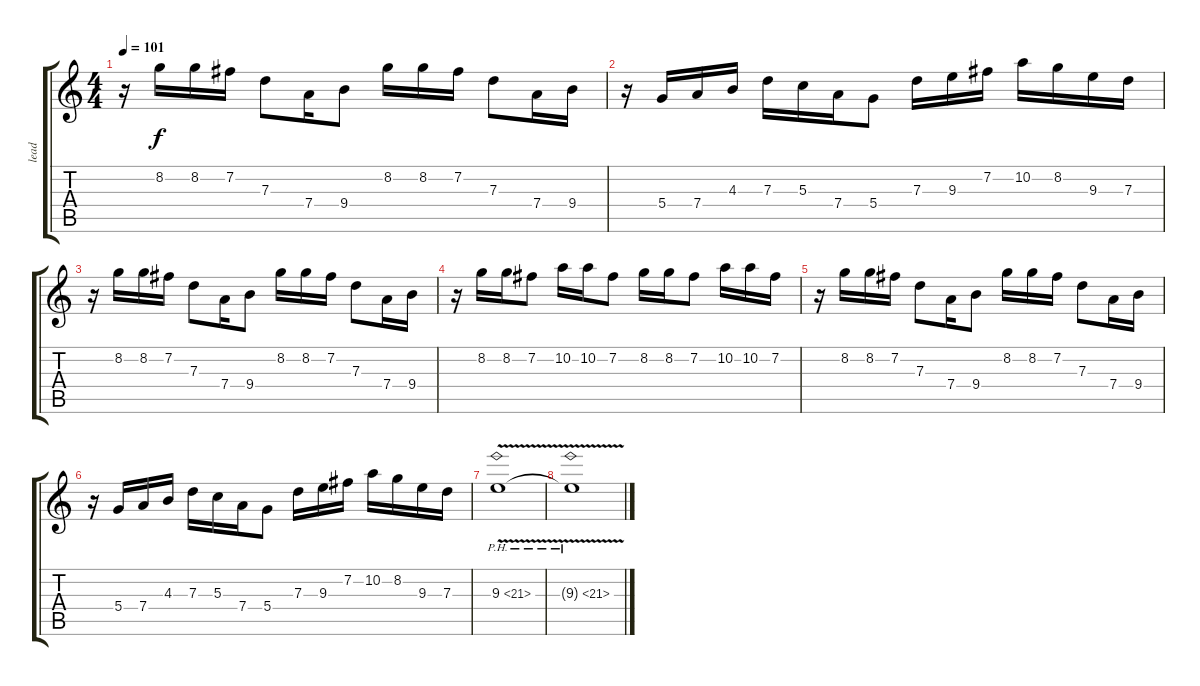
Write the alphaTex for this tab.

\track ("lead" "lead") {instrument overdrivenguitar}
\staff {score tabs}
\tuning (E4 B3 G3 D3 A2 E2) {hide}
\ts (4 4)
\tempo 101
\clef g2
\ks c
r.16{dy f} 8.2.16 8.2.16 7.2.16 7.3.8 7.4.16 9.4.8 8.2.16 8.2.16 7.2.16 7.3.8 7.4.16 9.4.16 |
r.16 5.4.16 7.4.16 4.3.16 7.3.16 5.3.16 7.4.16 5.4.8 7.3.16 9.3.16 7.2.16 10.2.16 8.2.16 9.3.16 7.3.16 |
r.16 8.2.16 8.2.16 7.2.16 7.3.8 7.4.16 9.4.8 8.2.16 8.2.16 7.2.16 7.3.8 7.4.16 9.4.16 |
r.16 8.2.16 8.2.16 7.2.8 10.2.16 10.2.16 7.2.8 8.2.16 8.2.16 7.2.8 10.2.16 10.2.16 7.2.16 |
r.16 8.2.16 8.2.16 7.2.16 7.3.8 7.4.16 9.4.8 8.2.16 8.2.16 7.2.16 7.3.8 7.4.16 9.4.16 |
r.16 5.4.16 7.4.16 4.3.16 7.3.16 5.3.16 7.4.16 5.4.8 7.3.16 9.3.16 7.2.16 10.2.16 8.2.16 9.3.16 7.3.16 |
9.3{ph 12 v}.1 |
9.3{ph 12 v t}.1
